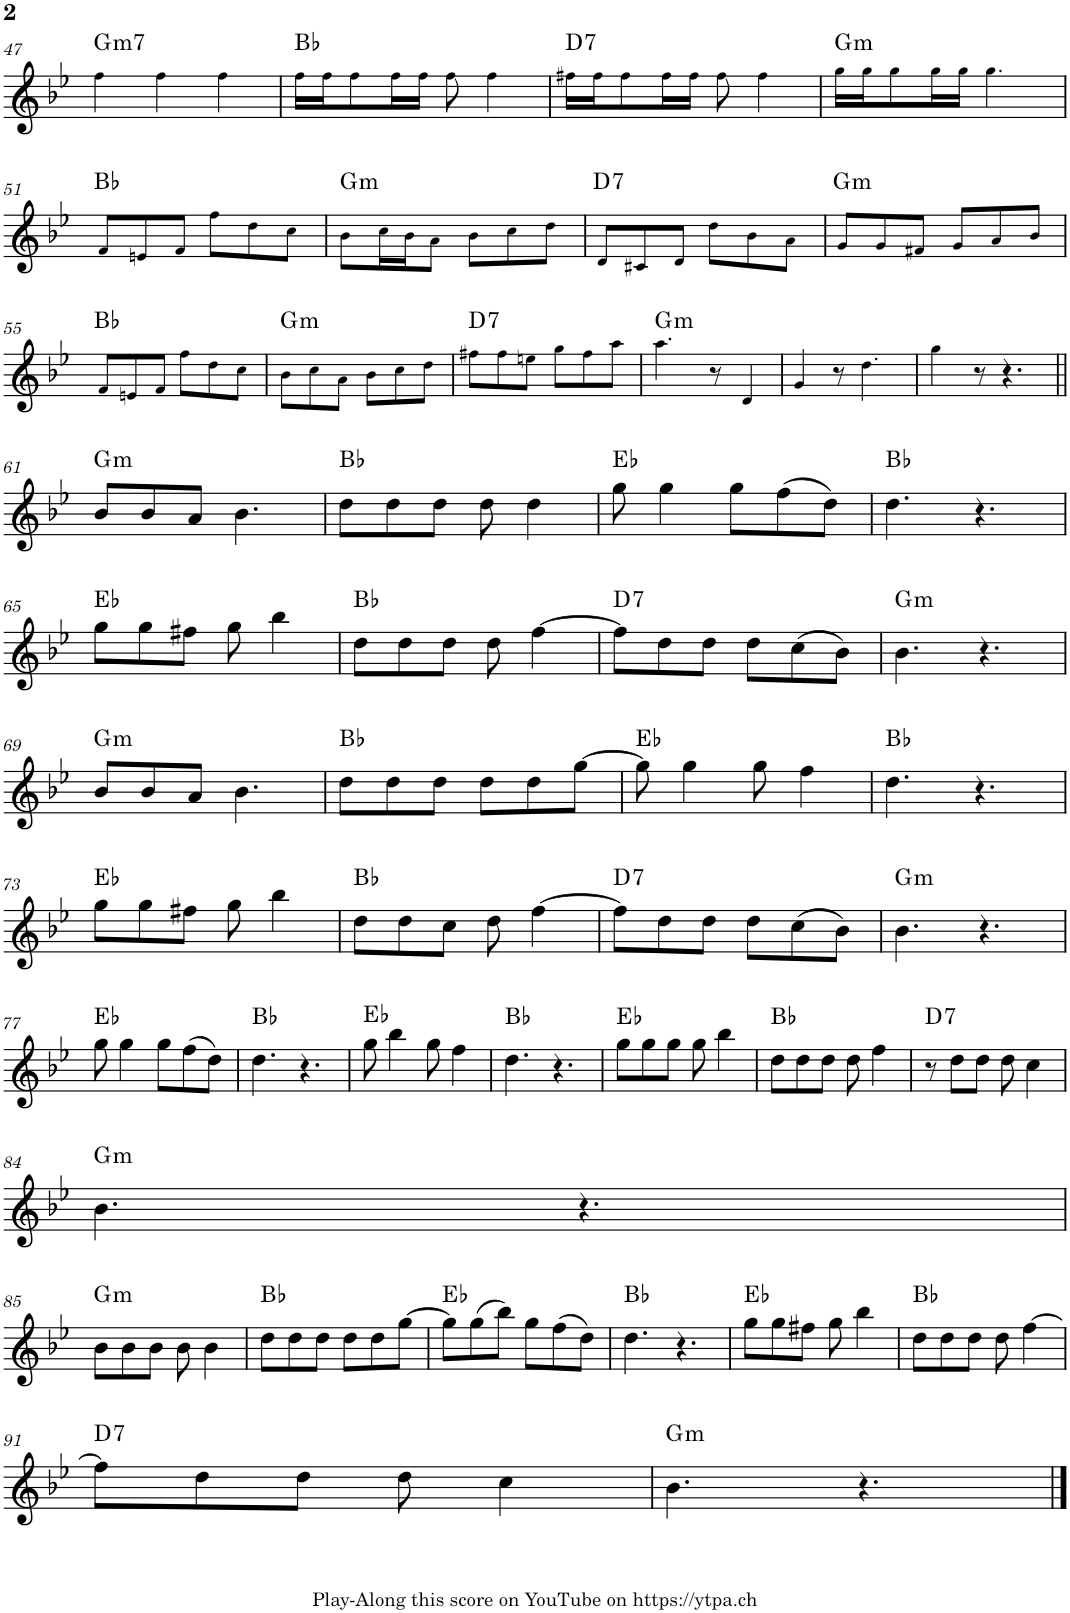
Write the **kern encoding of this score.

**kern	**harte
*part1	*part1
*staff1	*
*I"Piano	*
*I'Pno.	*
!!LO:PB:g=z
*clefG2	*
*k[b-e-]	*
*M6/8	*
=47	=47
!	!LO:H:kt=m7
4ff!\	G:min7
4ff!\	.
4ff!\	.
=48	=48
16ff!\LL	Bb:maj
16ff!\J	.
8ff!\	.
16ff!\L	.
16ff!\JJ	.
8ff!\	.
4ff!\	.
=49	=49
!	!LO:H:kt=7
16ff#X!\LL	D:7
16ff#!\J	.
8ff#!\	.
16ff#!\L	.
16ff#!\JJ	.
8ff#!\	.
4ff#!\	.
=50	=50
!	!LO:H:kt=m
16gg!\LL	G:min
16gg!\J	.
8gg!\	.
16gg!\L	.
16gg!\JJ	.
4.gg!\	.
!!LO:LB:g=z
=51	=51
8f!/L	Bb:maj
8en!/	.
8f!/J	.
8ff!\L	.
8dd!\	.
8cc!\J	.
=52	=52
!	!LO:H:kt=m
8b-!\L	G:min
16cc!\L	.
16b-!\J	.
8a!\J	.
8b-!\L	.
8cc!\	.
8dd!\J	.
=53	=53
!	!LO:H:kt=7
8d!/L	D:7
8c#X!/	.
8d!/J	.
8dd!\L	.
8b-!\	.
8a!\J	.
=54	=54
!	!LO:H:kt=m
8g!/L	G:min
8g!/	.
8f#X!/J	.
8g!/L	.
8a!/	.
8b-!/J	.
!!LO:LB:g=z
=55	=55
8f!/L	Bb:maj
8en!/	.
8f!/J	.
8ff!\L	.
8dd!\	.
8cc!\J	.
=56	=56
!	!LO:H:kt=m
8b-!\L	G:min
8cc!\	.
8a!\J	.
8b-!\L	.
8cc!\	.
8dd!\J	.
=57	=57
!	!LO:H:kt=7
8ff#X!\L	D:7
8ff#!\	.
8een!\J	.
8gg!\L	.
8ff#!\	.
8aa!\J	.
=58	=58
!	!LO:H:kt=m
4.aa!\	G:min
8r	.
4d!/	.
=59	=59
4g!/	.
8r	.
4.dd!\	.
=60	=60
4gg!\	.
8r	.
4.r	.
!!LO:LB:g=z
=61||	=61||
!	!LO:H:kt=m
8b-/L	G:min
8b-/	.
8a/J	.
4.b-\	.
=62	=62
8dd\L	Bb:maj
8dd\	.
8dd\J	.
8dd\	.
4dd\	.
=63	=63
8gg\	Eb:maj
4gg\	.
8gg\L	.
(8ff\	.
8dd\J)	.
=64	=64
4.dd\	Bb:maj
4.r	.
!!LO:LB:g=z
=65	=65
8gg\L	Eb:maj
8gg\	.
8ff#X\J	.
8gg\	.
4bb-\	.
=66	=66
8dd\L	Bb:maj
8dd\	.
8dd\J	.
8dd\	.
[4ff\	.
=67	=67
!	!LO:H:kt=7
8ff\L]	D:7
8dd\	.
8dd\J	.
8dd\L	.
(8cc\	.
8b-\J)	.
=68	=68
!	!LO:H:kt=m
4.b-\	G:min
4.r	.
!!LO:LB:g=z
=69	=69
!	!LO:H:kt=m
8b-/L	G:min
8b-/	.
8a/J	.
4.b-\	.
=70	=70
8dd\L	Bb:maj
8dd\	.
8dd\J	.
8dd\L	.
8dd\	.
[8gg\J	.
=71	=71
8gg\]	Eb:maj
4gg\	.
8gg\	.
4ff\	.
=72	=72
4.dd\	Bb:maj
4.r	.
!!LO:LB:g=z
=73	=73
8gg\L	Eb:maj
8gg\	.
8ff#X\J	.
8gg\	.
4bb-\	.
=74	=74
8dd\L	Bb:maj
8dd\	.
8cc\J	.
8dd\	.
[4ff\	.
=75	=75
!	!LO:H:kt=7
8ff\L]	D:7
8dd\	.
8dd\J	.
8dd\L	.
(8cc\	.
8b-\J)	.
=76	=76
!	!LO:H:kt=m
4.b-\	G:min
4.r	.
!!LO:LB:g=z
=77	=77
8gg\	Eb:maj
4gg\	.
8gg\L	.
(8ff\	.
8dd\J)	.
=78	=78
4.dd\	Bb:maj
4.r	.
=79	=79
8gg\	Eb:maj
4bb-\	.
8gg\	.
4ff\	.
=80	=80
4.dd\	Bb:maj
4.r	.
=81	=81
8gg\L	Eb:maj
8gg\	.
8gg\J	.
8gg\	.
4bb-\	.
=82	=82
8dd\L	Bb:maj
8dd\	.
8dd\J	.
8dd\	.
4ff\	.
=83	=83
!	!LO:H:kt=7
8r	D:7
8dd\L	.
8dd\J	.
8dd\	.
4cc\	.
!!LO:LB:g=z
=84	=84
!	!LO:H:kt=m
4.b-\	G:min
4.r	.
!!LO:LB:g=z
=85	=85
!	!LO:H:kt=m
8b-\L	G:min
8b-\	.
8b-\J	.
8b-\	.
4b-\	.
=86	=86
8dd\L	Bb:maj
8dd\	.
8dd\J	.
8dd\L	.
8dd\	.
[8gg\J	.
=87	=87
8gg\L]	Eb:maj
(8gg\	.
8bb-\J)	.
8gg\L	.
(8ff\	.
8dd\J)	.
=88	=88
4.dd\	Bb:maj
4.r	.
=89	=89
8gg\L	Eb:maj
8gg\	.
8ff#X\J	.
8gg\	.
4bb-\	.
=90	=90
8dd\L	Bb:maj
8dd\	.
8dd\J	.
8dd\	.
[4ff\	.
!!LO:LB:g=z
=91	=91
!	!LO:H:kt=7
8ff\L]	D:7
8dd\	.
8dd\J	.
8dd\	.
4cc\	.
=92	=92
!	!LO:H:kt=m
4.b-\	G:min
4.r	.
==	==
*-	*-
